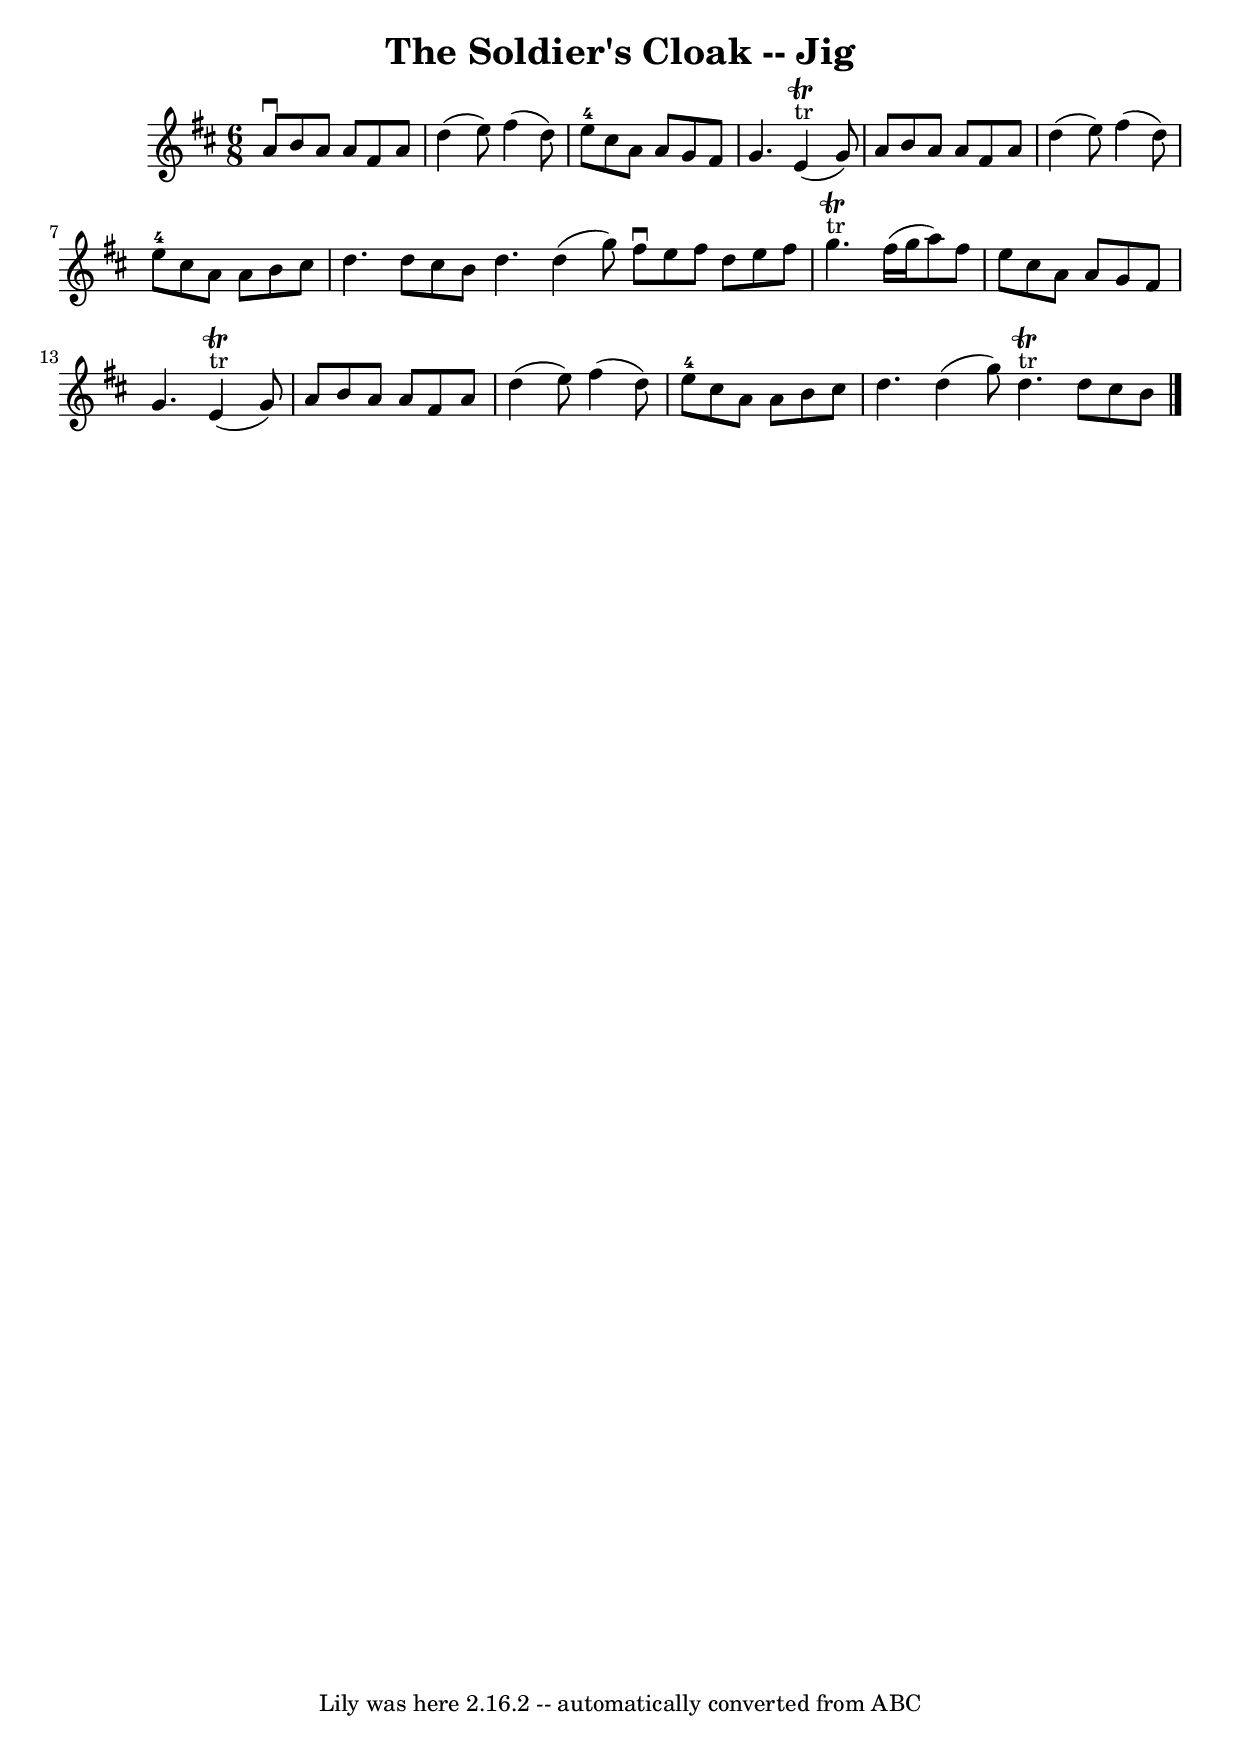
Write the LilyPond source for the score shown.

\version "2.16.2"
\include "Mammoth.ily"
\header {
  %% book = "Ryan's Mammoth Collection"
  crossRefNumber = "1"
  footnotes = "\\\\87 450"
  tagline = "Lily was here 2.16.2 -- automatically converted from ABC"
  title = "The Soldier's Cloak -- Jig"

}
voicedefault =  {


  \time 6/8 
  \key d \major   a'8^\downbow b'8 a'8 a'8 fis'8 a'8      |
  d''4 (e''8) fis''4 (d''8)   |
  e''8-4      cis''8 a'8 a'8 g'8 fis'8     |
  g'4. e'4^"tr"^\trill(   g'8)    |
  a'8 b'8 a'8 a'8 fis'8 a'8    |
     d''4 (e''8) fis''4 (d''8)    |
  e''8-4 cis''8       a'8 a'8 b'8 cis''8     |
  d''4. d''8 cis''8 b'8       \bar ":|" d''4. d''4 (g''8)   \bar " |." fis''8^\downbow e''8     fis''8 d''8 e''8 fis''8     |
  g''4.^"tr"^\trill fis''16 (g''16 a''8) fis''8    |
  e''8 cis''8 a'8 a'8       g'8 fis'8     |
  g'4. e'4^"tr"^\trill(g'8)   |
     a'8 b'8 a'8 a'8 fis'8 a'8     |
  d''4 (e''8)      fis''4 (d''8)    |
  e''8-4 cis''8 a'8 a'8 b'8       cis''8     |
  d''4. d''4 (g''8)   \bar ":|" d''4.^"tr"^\trill d''8 cis''8 b'8    \bar "|."   

}

\score{
  <<

    \context Staff="default"
    {
      \voicedefault 
      
    }

  >>
  \layout {
    
  }
  \midi {
  }

}
